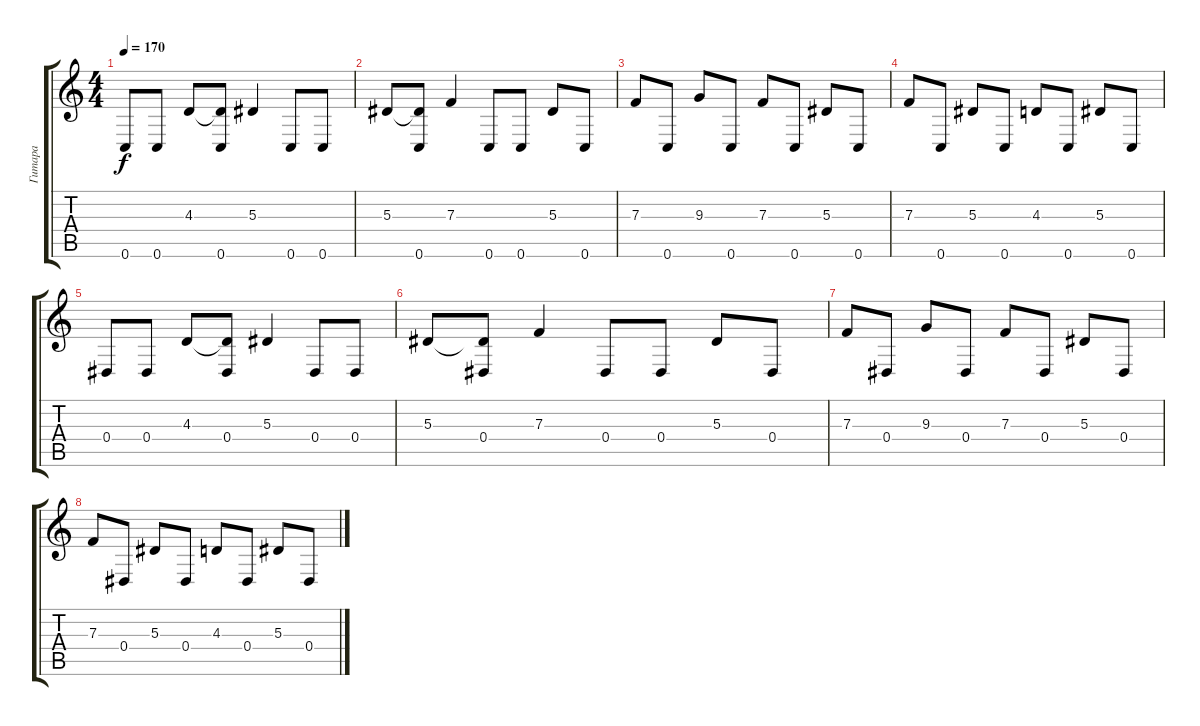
\track ("Гитара" "Гитара") {instrument distortionguitar}
\staff {score tabs}
\tuning (C4 F3 Bb2 Eb2 G2 C2) {hide}
\ts (4 4)
\tempo 170
\clef g2
\ks c
0.6.8{dy f} 0.6.8 4.3.8 (4.3{t} 0.6).8 5.3.4 0.6.8 0.6.8 |
5.3.8 (5.3{t} 0.6).8 7.3.4 0.6.8 0.6.8 5.3.8 0.6.8 |
7.3.8 0.6.8 9.3.8 0.6.8 7.3.8 0.6.8 5.3.8 0.6.8 |
7.3.8 0.6.8 5.3.8 0.6.8 4.3.8 0.6.8 5.3.8 0.6.8 |
0.4.8 0.4.8 4.3.8 (4.3{t} 0.4).8 5.3.4 0.4.8 0.4.8 |
5.3.8 (5.3{t} 0.4).8 7.3.4 0.4.8 0.4.8 5.3.8 0.4.8 |
7.3.8 0.4.8 9.3.8 0.4.8 7.3.8 0.4.8 5.3.8 0.4.8 |
7.3.8 0.4.8 5.3.8 0.4.8 4.3.8 0.4.8 5.3.8 0.4.8
